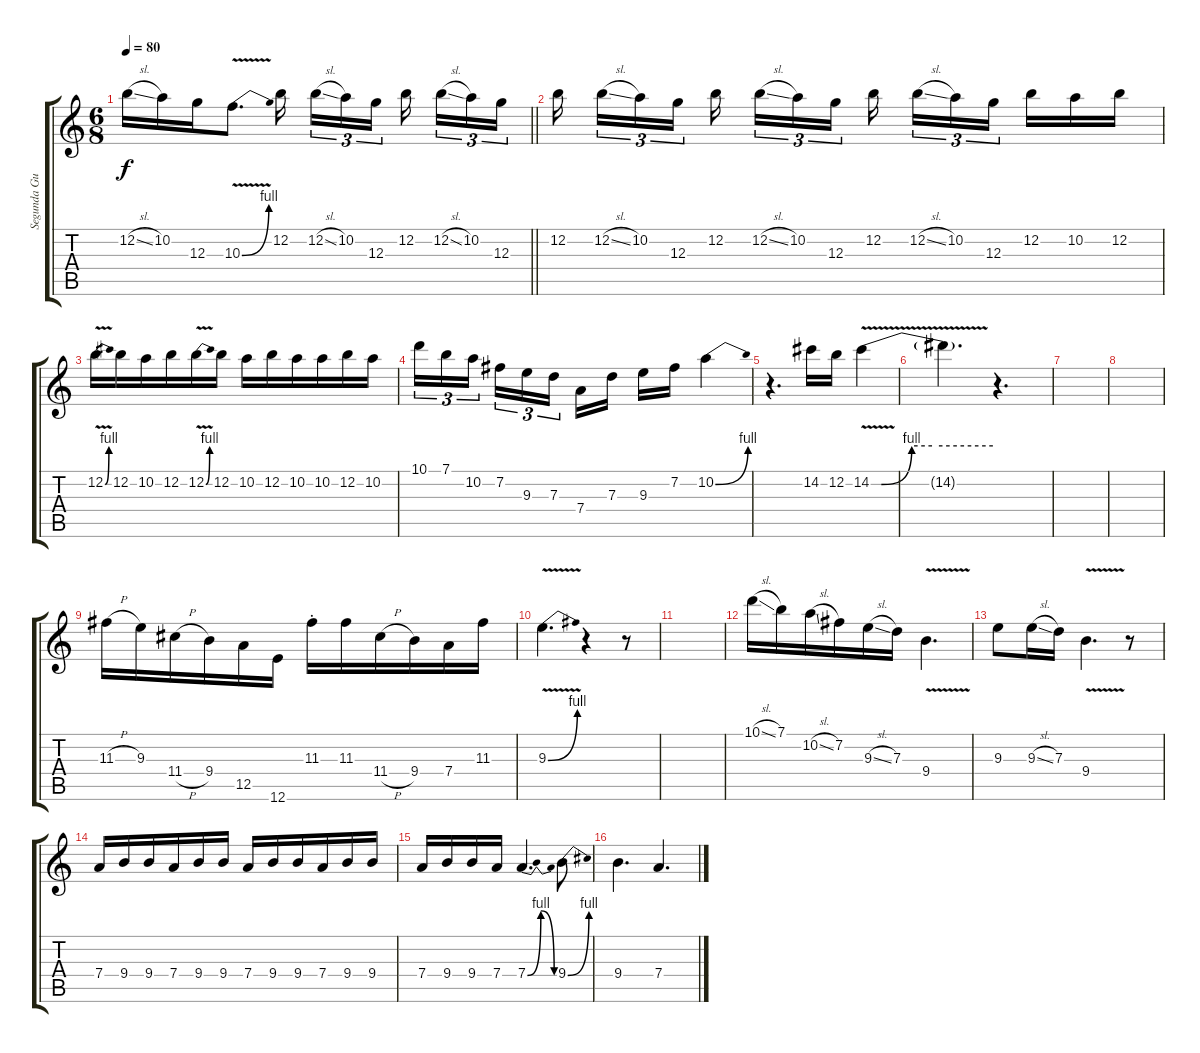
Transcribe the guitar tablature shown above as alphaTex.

\track ("Segunda Guitarra" "Segunda Gu") {instrument overdrivenguitar}
\staff {score tabs}
\tuning (E4 B3 G3 D3 A2 E2) {hide}
\ts (6 8)
\tempo 80
\clef g2
\barLineRight lightlight
\ks c
12.2{sl}.16{dy f} 10.2.16 12.3.16 10.3{be (bend 0 0 60 4) v}.8{d} 12.2.16{beam splitsecondary} 12.2{sl}.16{tu (3 2)} 10.2.16{tu (3 2)} 12.3.16{tu (3 2) beam splitsecondary} 12.2.16{beam splitsecondary} 12.2{sl}.16{tu (3 2)} 10.2.16{tu (3 2)} 12.3.16{tu (3 2)} |
12.2.16{beam splitsecondary} 12.2{sl}.16{tu (3 2)} 10.2.16{tu (3 2)} 12.3.16{tu (3 2) beam splitsecondary} 12.2.16{beam splitsecondary} 12.2{sl}.16{tu (3 2)} 10.2.16{tu (3 2)} 12.3.16{tu (3 2)} 12.2.16{beam splitsecondary} 12.2{sl}.16{tu (3 2)} 10.2.16{tu (3 2)} 12.3.16{tu (3 2) beam splitsecondary} 12.2.16 10.2.16 12.2.16 |
12.2{be (bend 0 0 60 4) v}.16 12.2.16 10.2.16 12.2.16 12.2{be (bend 0 0 60 4) v}.16 12.2.16 10.2.16 12.2.16 10.2.16 10.2.16 12.2.16 10.2.16 |
10.1.16{tu (3 2)} 7.1.16{tu (3 2)} 10.2.16{tu (3 2) beam splitsecondary} 7.2.16{tu (3 2)} 9.3.16{tu (3 2)} 7.3.16{tu (3 2) beam splitsecondary} 7.4.16 7.3.16 9.3.16 7.2.16 10.2{be (bend 0 0 60 4)}.4 |
r.4{d} 14.2.16 12.2.16 14.2{be (custom 0 0 5 0 20 4 30 4 60 4) v}.4 |
14.2{t}.4{d} r.4{d} |
|
|
11.3{h}.16 9.3.16 11.4{h}.16 9.4.16 12.5.16 12.6.16 11.3{st}.16 11.3.16 11.4{h}.16 9.4.16 7.4.16 11.3.16 |
9.3{be (bend 0 0 60 4) v}.4{d} r.4 r.8 |
|
10.1{sl}.16 7.1.16 10.2{sl}.16 7.2.16 9.3{sl}.16 7.3.16 9.4{v}.4{d} |
9.3.8 9.3{sl}.16 7.3.16 9.4{v}.4{d} r.8 |
7.4.16 9.4.16 9.4.16 7.4.16 9.4.16 9.4.16 7.4.16 9.4.16 9.4.16 7.4.16 9.4.16 9.4.16 |
7.4.16 9.4.16 9.4.16 7.4.16 7.4{be (bendrelease 0 0 16 4 40 4 60 0)}.4{d} 9.4{be (bend 0 0 60 4)}.8 |
9.4.4{d} 7.4.4{d}
